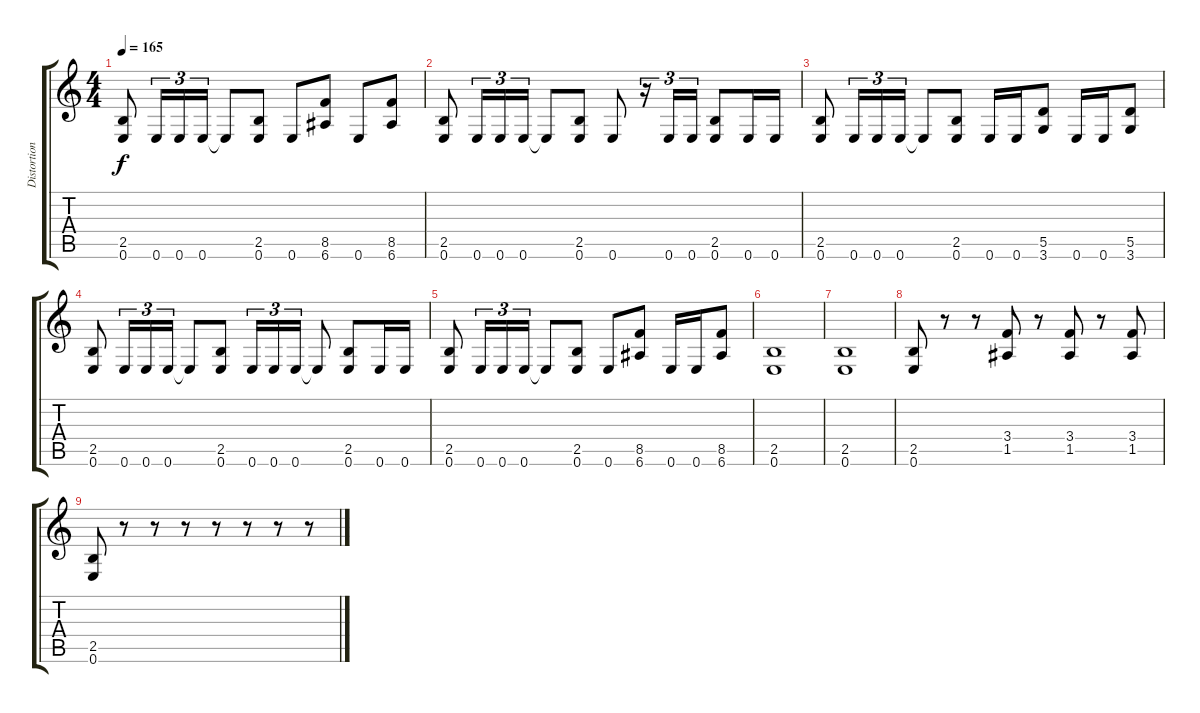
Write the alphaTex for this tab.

\track ("Distortion Guitar" "Distortion") {instrument distortionguitar}
\staff {score tabs}
\tuning (E4 B3 G3 D3 A2 E2) {hide}
\ts (4 4)
\tempo 165
\clef g2
\ks c
(2.5 0.6).8{dy f} 0.6.16{tu (3 2)} 0.6.16{tu (3 2)} 0.6.16{tu (3 2)} 0.6{t}.8 (2.5 0.6).8 0.6.8 (8.5 6.6).8 0.6.8 (8.5 6.6).8 |
(2.5 0.6).8{volume 14} 0.6.16{tu (3 2)} 0.6.16{tu (3 2)} 0.6.16{tu (3 2)} 0.6{t}.8 (2.5 0.6).8 0.6.8 r.16{tu (3 2)} 0.6.16{tu (3 2)} 0.6.16{tu (3 2)} (2.5 0.6).8 0.6.16 0.6.16 |
(2.5 0.6).8 0.6.16{tu (3 2)} 0.6.16{tu (3 2)} 0.6.16{tu (3 2)} 0.6{t}.8 (2.5 0.6).8 0.6.16 0.6.16 (5.5 3.6).8 0.6.16 0.6.16 (5.5 3.6).8 |
(2.5 0.6).8{volume 14} 0.6.16{tu (3 2)} 0.6.16{tu (3 2)} 0.6.16{tu (3 2)} 0.6{t}.8 (2.5 0.6).8 0.6.16{tu (3 2)} 0.6.16{tu (3 2)} 0.6.16{tu (3 2)} 0.6{t}.8 (2.5 0.6).8 0.6.16 0.6.16 |
(2.5 0.6).8 0.6.16{tu (3 2)} 0.6.16{tu (3 2)} 0.6.16{tu (3 2)} 0.6{t}.8 (2.5 0.6).8 0.6.8 (8.5 6.6).8 0.6.16 0.6.16 (8.5 6.6).8 |
(2.5 0.6).1 |
(2.5 0.6).1 |
(2.5 0.6).8 r.8 r.8 (3.4 1.5).8 r.8 (3.4 1.5).8 r.8 (3.4 1.5).8 |
(2.5 0.6).8 r.8 r.8 r.8 r.8 r.8 r.8 r.8
